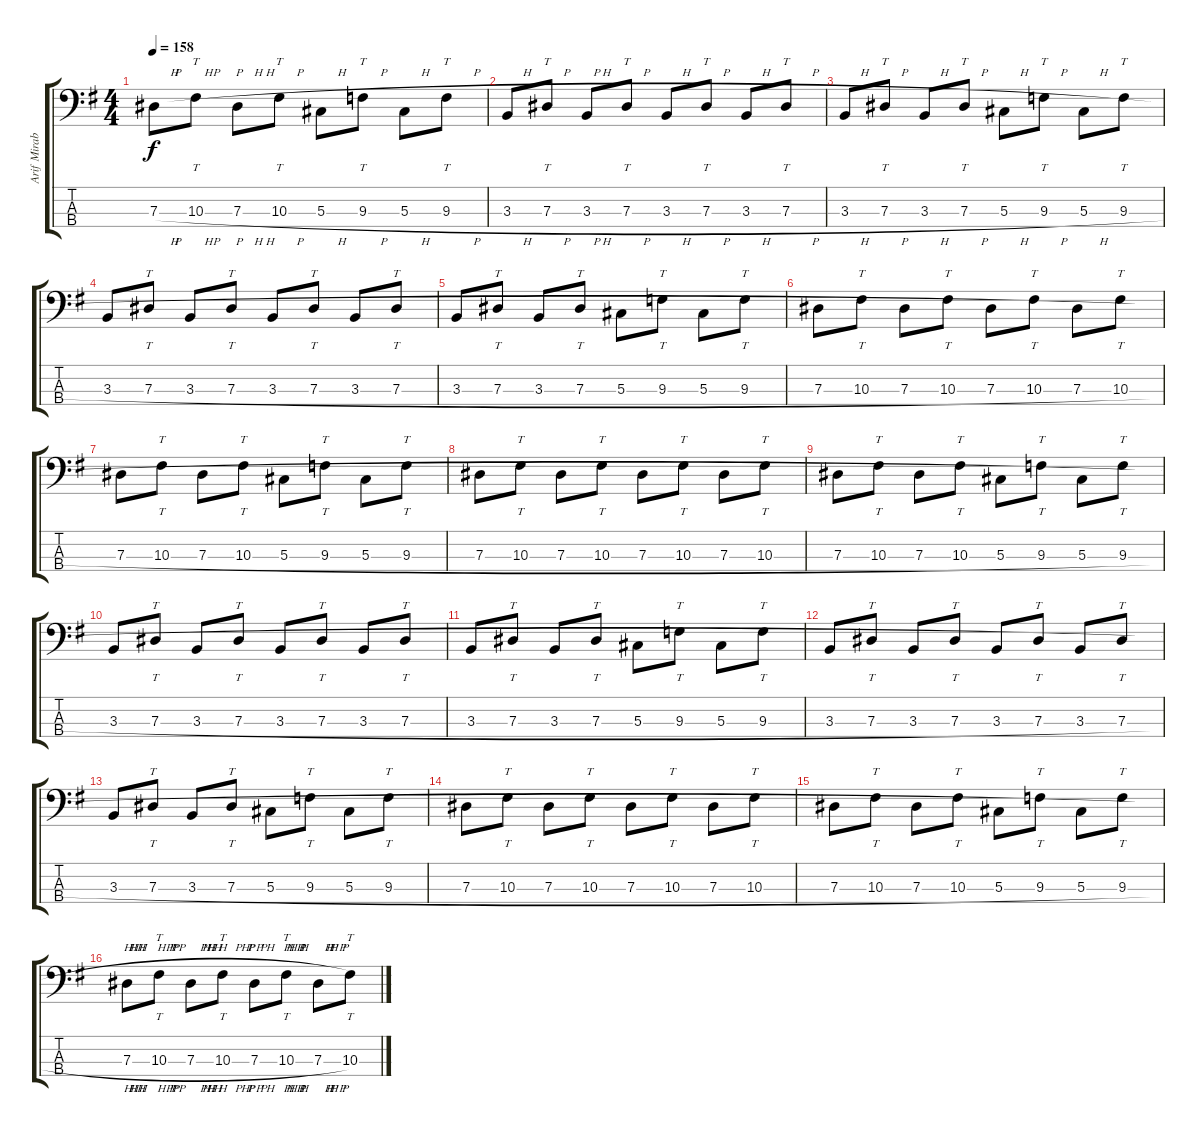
\track ("Arif Mirabdolbaghi" "Arif Mirab") {instrument electricbassfinger}
\staff {score tabs}
\tuning (Gb2 Db2 Ab1 Eb1) {hide}
\ts (4 4)
\tempo 158
\clef f4
\ks g
7.3{h}.8{dy f} 10.3{h}.8{tt} 7.3{h}.8 10.3{h}.8{tt} 5.3{h}.8 9.3{h}.8{tt} 5.3{h}.8 9.3{h}.8{tt} |
3.3{h}.8 7.3{h}.8{tt} 3.3{h}.8 7.3{h}.8{tt} 3.3{h}.8 7.3{h}.8{tt} 3.3{h}.8 7.3{h}.8{tt} |
3.3{h}.8 7.3{h}.8{tt} 3.3{h}.8 7.3{h}.8{tt} 5.3{h}.8 9.3{h}.8{tt} 5.3{h}.8 9.3{h}.8{tt} |
3.3{h}.8 7.3{h}.8{tt} 3.3{h}.8 7.3{h}.8{tt} 3.3{h}.8 7.3{h}.8{tt} 3.3{h}.8 7.3{h}.8{tt} |
3.3{h}.8 7.3{h}.8{tt} 3.3{h}.8 7.3{h}.8{tt} 5.3{h}.8 9.3{h}.8{tt} 5.3{h}.8 9.3{h}.8{tt} |
7.3{h}.8 10.3{h}.8{tt} 7.3{h}.8 10.3{h}.8{tt} 7.3{h}.8 10.3{h}.8{tt} 7.3{h}.8 10.3{h}.8{tt} |
7.3{h}.8 10.3{h}.8{tt} 7.3{h}.8 10.3{h}.8{tt} 5.3{h}.8 9.3{h}.8{tt} 5.3{h}.8 9.3{h}.8{tt} |
7.3{h}.8 10.3{h}.8{tt} 7.3{h}.8 10.3{h}.8{tt} 7.3{h}.8 10.3{h}.8{tt} 7.3{h}.8 10.3{h}.8{tt} |
7.3{h}.8 10.3{h}.8{tt} 7.3{h}.8 10.3{h}.8{tt} 5.3{h}.8 9.3{h}.8{tt} 5.3{h}.8 9.3{h}.8{tt} |
3.3{h}.8 7.3{h}.8{tt} 3.3{h}.8 7.3{h}.8{tt} 3.3{h}.8 7.3{h}.8{tt} 3.3{h}.8 7.3{h}.8{tt} |
3.3{h}.8 7.3{h}.8{tt} 3.3{h}.8 7.3{h}.8{tt} 5.3{h}.8 9.3{h}.8{tt} 5.3{h}.8 9.3{h}.8{tt} |
3.3{h}.8 7.3{h}.8{tt} 3.3{h}.8 7.3{h}.8{tt} 3.3{h}.8 7.3{h}.8{tt} 3.3{h}.8 7.3{h}.8{tt} |
3.3{h}.8 7.3{h}.8{tt} 3.3{h}.8 7.3{h}.8{tt} 5.3{h}.8 9.3{h}.8{tt} 5.3{h}.8 9.3{h}.8{tt} |
7.3{h}.8 10.3{h}.8{tt} 7.3{h}.8 10.3{h}.8{tt} 7.3{h}.8 10.3{h}.8{tt} 7.3{h}.8 10.3{h}.8{tt} |
7.3{h}.8 10.3{h}.8{tt} 7.3{h}.8 10.3{h}.8{tt} 5.3{h}.8 9.3{h}.8{tt} 5.3{h}.8 9.3{h}.8{tt} |
7.3{h}.8 10.3{h}.8{tt} 7.3{h}.8 10.3{h}.8{tt} 7.3{h}.8 10.3{h}.8{tt} 7.3{h}.8 10.3{h}.8{tt}
